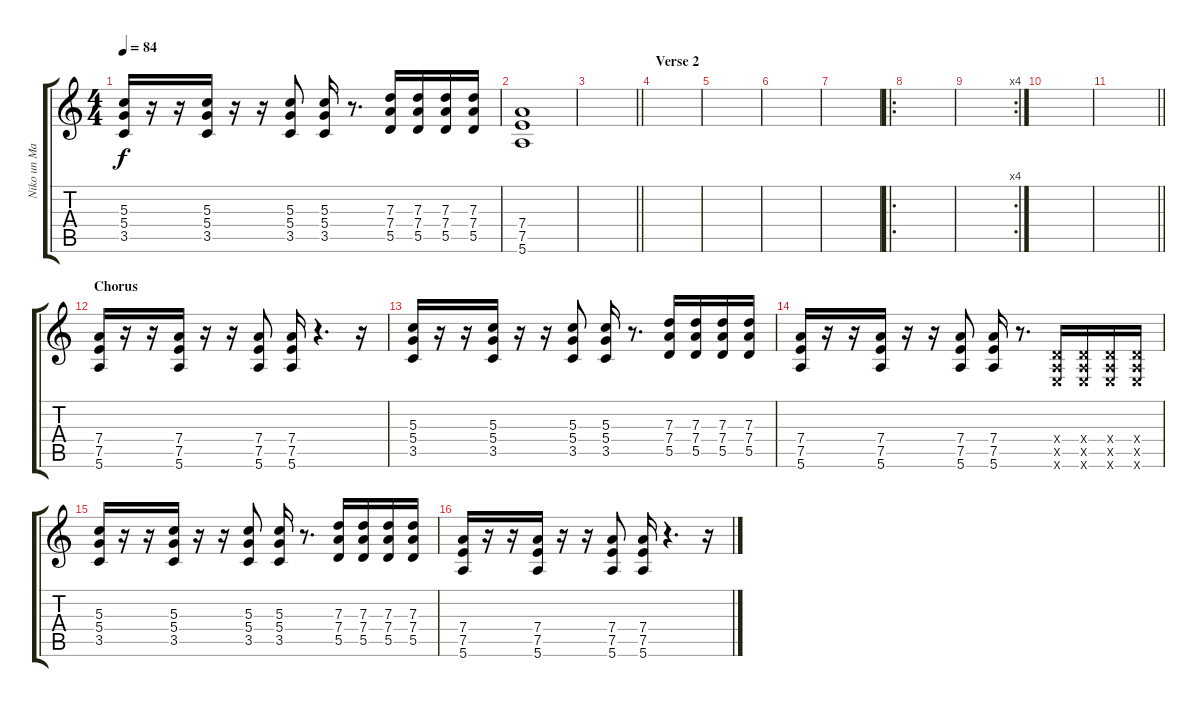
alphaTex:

\track ("Niko un Manu" "Niko un Ma") {instrument distortionguitar}
\staff {score tabs}
\tuning (E4 B3 G3 D3 A2 E2) {hide}
\ts (4 4)
\tempo 84
\clef g2
\ks c
(5.3 5.4 3.5).16{dy f} r.16 r.16 (5.3 5.4 3.5).16 r.16 r.16 (5.3 5.4 3.5).8 (5.3 5.4 3.5).16 r.8{d} (7.3 7.4 5.5).16 (7.3 7.4 5.5).16 (7.3 7.4 5.5).16 (7.3 7.4 5.5).16 |
(7.4 7.5 5.6).1 |
\barLineRight lightlight
|
\section ("" "Verse 2")
|
|
|
|
\ro
|
\rc 4
|
|
\barLineRight lightlight
|
\section ("" "Chorus")
(7.4 7.5 5.6).16 r.16 r.16 (7.4 7.5 5.6).16 r.16 r.16 (7.4 7.5 5.6).8 (7.4 7.5 5.6).16 r.4{d} r.16 |
(5.3 5.4 3.5).16 r.16 r.16 (5.3 5.4 3.5).16 r.16 r.16 (5.3 5.4 3.5).8 (5.3 5.4 3.5).16 r.8{d} (7.3 7.4 5.5).16 (7.3 7.4 5.5).16 (7.3 7.4 5.5).16 (7.3 7.4 5.5).16 |
(7.4 7.5 5.6).16 r.16 r.16 (7.4 7.5 5.6).16 r.16 r.16 (7.4 7.5 5.6).8 (7.4 7.5 5.6).16 r.8{d} (0.4{x} 0.5{x} 0.6{x}).16 (0.4{x} 0.5{x} 0.6{x}).16 (0.4{x} 0.5{x} 0.6{x}).16 (0.4{x} 0.5{x} 0.6{x}).16 |
(5.3 5.4 3.5).16 r.16 r.16 (5.3 5.4 3.5).16 r.16 r.16 (5.3 5.4 3.5).8 (5.3 5.4 3.5).16 r.8{d} (7.3 7.4 5.5).16 (7.3 7.4 5.5).16 (7.3 7.4 5.5).16 (7.3 7.4 5.5).16 |
(7.4 7.5 5.6).16 r.16 r.16 (7.4 7.5 5.6).16 r.16 r.16 (7.4 7.5 5.6).8 (7.4 7.5 5.6).16 r.4{d} r.16
